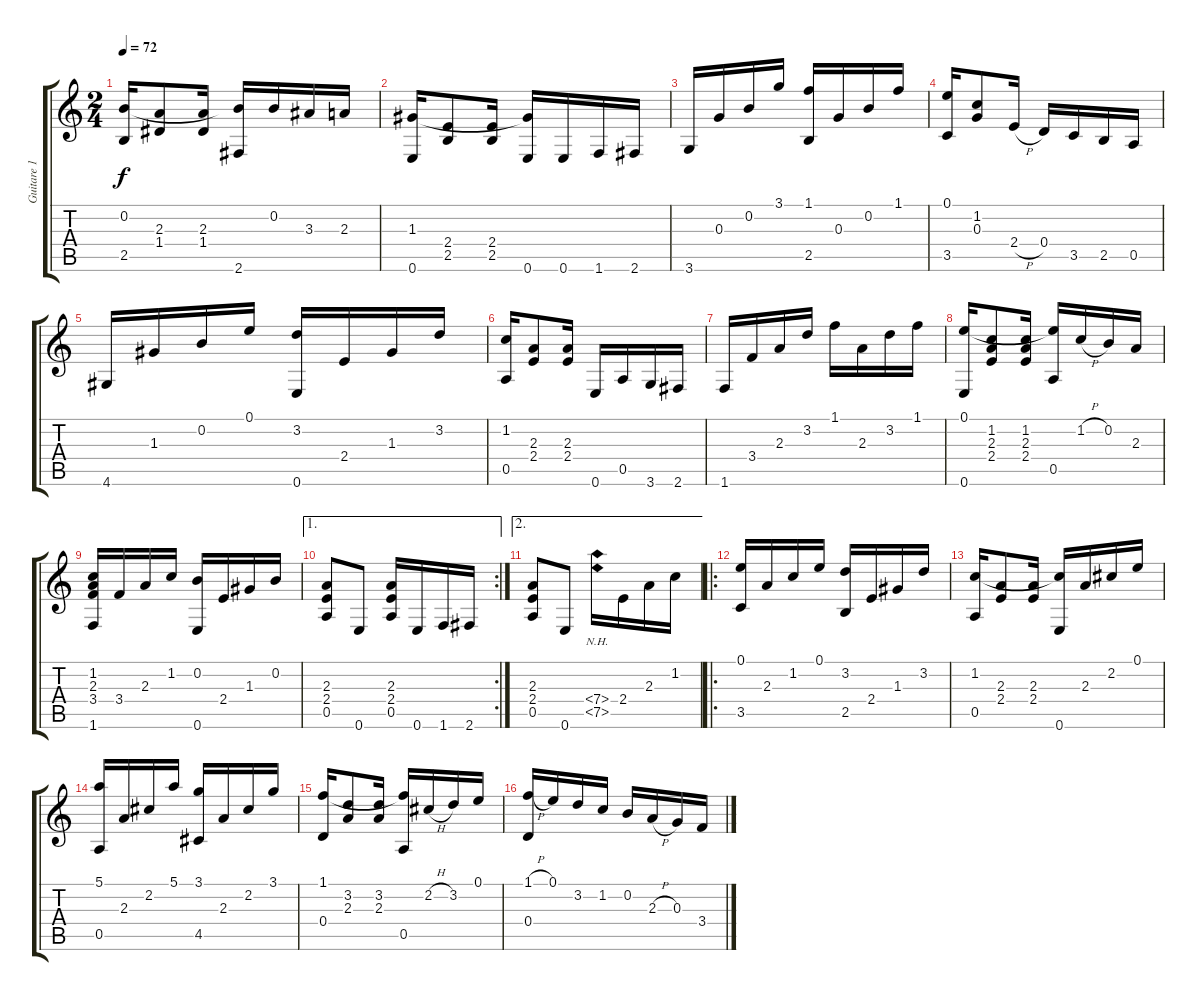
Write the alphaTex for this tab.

\track ("Guitare 1" "Guitare 1") {instrument acousticguitarsteel}
\staff {score tabs}
\tuning (E4 B3 G3 D3 A2 E2) {hide}
\ts (2 4)
\tempo 72
\clef g2
\ks c
(0.2 2.5).16{dy f} (2.3 1.4).8 (2.3 1.4).16 (0.2{t} 2.6).16 0.2.16 3.3.16 2.3.16 |
(1.3 0.6).16 (2.4 2.5).8 (2.4 2.5).16 (1.3{t} 0.6).16 0.6.16 1.6.16 2.6.16 |
3.6.16 0.3.16 0.2.16 3.1.16 (1.1 2.5).16 0.3.16 0.2.16 1.1.16 |
(0.1 3.5).16 (1.2 0.3).8 2.4{h}.16 0.4.16 3.5.16 2.5.16 0.5.16 |
4.6.16 1.3.16 0.2.16 0.1.16 (3.2 0.6).16 2.4.16 1.3.16 3.2.16 |
(1.2 0.5).16 (2.3 2.4).8 (2.3 2.4).16 0.6.16 0.5.16 3.6.16 2.6.16 |
1.6.16 3.4.16 2.3.16 3.2.16 1.1.16 2.3.16 3.2.16 1.1.16 |
(0.1 0.6).16 (1.2 2.3 2.4).8 (1.2 2.3 2.4).16 (0.1{t} 0.5).16 1.2{h}.16 0.2.16 2.3.16 |
(1.2 2.3 3.4 1.6).16 3.4.16 2.3.16 1.2.16 (0.2 0.6).16 2.4.16 1.3.16 0.2.16 |
\ae 1
\rc 2
(2.3 2.4 0.5).8 0.6.8 (2.3 2.4 0.5).16 0.6.16 1.6.16 2.6.16 |
\ae 2
(2.3 2.4 0.5).8 0.6.8 (7.4{nh} 7.5{nh}).16 2.4.16 2.3.16 1.2.16 |
\ro
(0.1 3.5).16 2.3.16 1.2.16 0.1.16 (3.2 2.5).16 2.4.16 1.3.16 3.2.16 |
(1.2 0.5).16 (2.3 2.4).8 (2.3 2.4).16 (1.2{t} 0.6).16 2.3.16 2.2.16 0.1.16 |
(5.1 0.5).16 2.3.16 2.2.16 5.1.16 (3.1 4.5).16 2.3.16 2.2.16 3.1.16 |
(1.1 0.4).16 (3.2 2.3).8 (3.2 2.3).16 (1.1{t} 0.5).16 2.2{h}.16 3.2.16 0.1.16 |
(1.1{h} 0.4).16 0.1.16 3.2.16 1.2.16 0.2.16 2.3{h}.16 0.3.16 3.4.16
